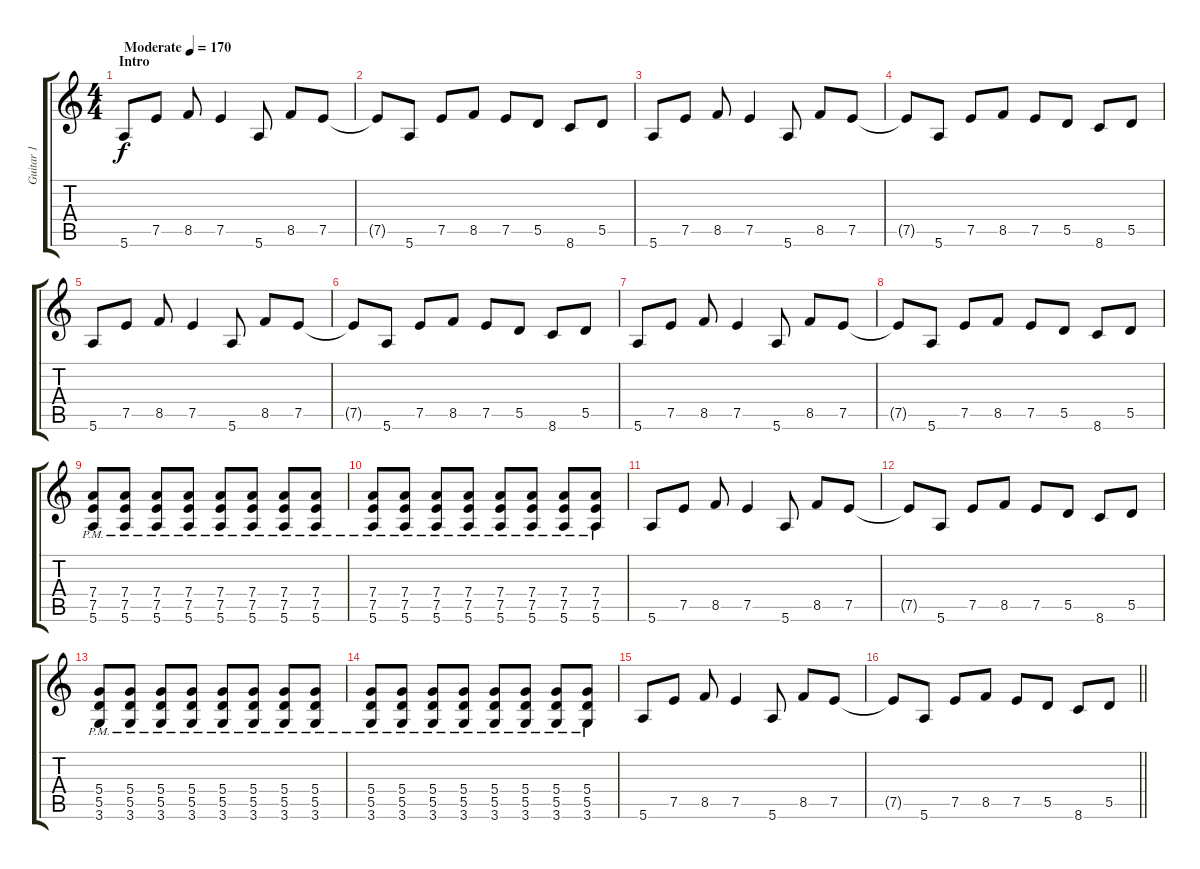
\track ("Guitar 1" "Guitar 1") {solo instrument distortionguitar}
\staff {score tabs}
\tuning (E4 B3 G3 D3 A2 E2) {hide}
\ts (4 4)
\section ("" "Intro")
\tempo (170 "Moderate")
\clef g2
\ks c
5.6.8{dy f instrument distortionguitar} 7.5.8 8.5.8 7.5.4 5.6.8 8.5.8 7.5.8 |
7.5{t}.8 5.6.8 7.5.8 8.5.8 7.5.8 5.5.8 8.6.8 5.5.8 |
5.6.8 7.5.8 8.5.8 7.5.4 5.6.8 8.5.8 7.5.8 |
7.5{t}.8 5.6.8 7.5.8 8.5.8 7.5.8 5.5.8 8.6.8 5.5.8 |
5.6.8 7.5.8 8.5.8 7.5.4 5.6.8 8.5.8 7.5.8 |
7.5{t}.8 5.6.8 7.5.8 8.5.8 7.5.8 5.5.8 8.6.8 5.5.8 |
5.6.8 7.5.8 8.5.8 7.5.4 5.6.8 8.5.8 7.5.8 |
7.5{t}.8 5.6.8 7.5.8 8.5.8 7.5.8 5.5.8 8.6.8 5.5.8 |
(7.4{pm} 7.5{pm} 5.6{pm}).8 (7.4{pm} 7.5{pm} 5.6{pm}).8 (7.4{pm} 7.5{pm} 5.6{pm}).8 (7.4{pm} 7.5{pm} 5.6{pm}).8 (7.4{pm} 7.5{pm} 5.6{pm}).8 (7.4{pm} 7.5{pm} 5.6{pm}).8 (7.4{pm} 7.5{pm} 5.6{pm}).8 (7.4{pm} 7.5{pm} 5.6{pm}).8 |
(7.4{pm} 7.5{pm} 5.6{pm}).8 (7.4{pm} 7.5{pm} 5.6{pm}).8 (7.4{pm} 7.5{pm} 5.6{pm}).8 (7.4{pm} 7.5{pm} 5.6{pm}).8 (7.4{pm} 7.5{pm} 5.6{pm}).8 (7.4{pm} 7.5{pm} 5.6{pm}).8 (7.4{pm} 7.5{pm} 5.6{pm}).8 (7.4{pm} 7.5{pm} 5.6{pm}).8 |
5.6.8 7.5.8 8.5.8 7.5.4 5.6.8 8.5.8 7.5.8 |
7.5{t}.8 5.6.8 7.5.8 8.5.8 7.5.8 5.5.8 8.6.8 5.5.8 |
(5.4{pm} 5.5{pm} 3.6{pm}).8 (5.4{pm} 5.5{pm} 3.6{pm}).8 (5.4{pm} 5.5{pm} 3.6{pm}).8 (5.4{pm} 5.5{pm} 3.6{pm}).8 (5.4{pm} 5.5{pm} 3.6{pm}).8 (5.4{pm} 5.5{pm} 3.6{pm}).8 (5.4{pm} 5.5{pm} 3.6{pm}).8 (5.4{pm} 5.5{pm} 3.6{pm}).8 |
(5.4{pm} 5.5{pm} 3.6{pm}).8 (5.4{pm} 5.5{pm} 3.6{pm}).8 (5.4{pm} 5.5{pm} 3.6{pm}).8 (5.4{pm} 5.5{pm} 3.6{pm}).8 (5.4{pm} 5.5{pm} 3.6{pm}).8 (5.4{pm} 5.5{pm} 3.6{pm}).8 (5.4{pm} 5.5{pm} 3.6{pm}).8 (5.4{pm} 5.5{pm} 3.6{pm}).8 |
5.6.8 7.5.8 8.5.8 7.5.4 5.6.8 8.5.8 7.5.8 |
\barLineRight lightlight
7.5{t}.8 5.6.8 7.5.8 8.5.8 7.5.8 5.5.8 8.6.8 5.5.8
